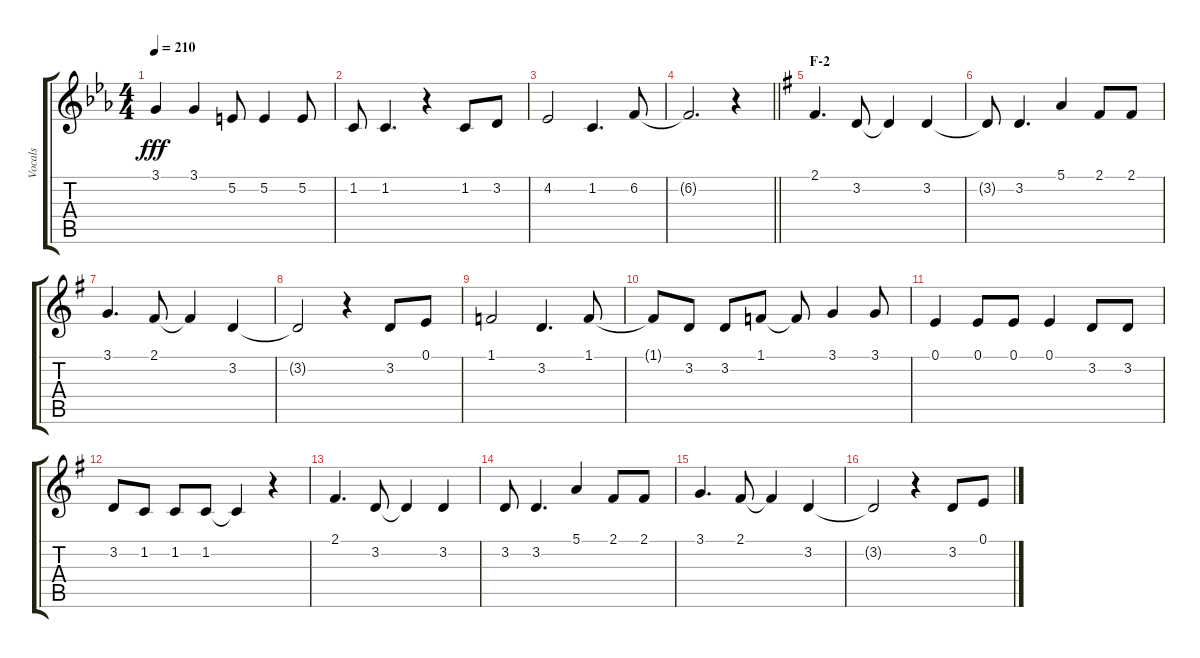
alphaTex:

\track ("Vocals" "Vocals") {instrument voiceoohs}
\staff {score tabs}
\tuning (E4 B3 G3 D3 A2 E2) {hide}
\ts (4 4)
\tempo 210
\clef g2
\ks eb
3.1.4{dy fff} 3.1.4 5.2.8 5.2.4 5.2.8 |
1.2.8 1.2.4{d} r.4 1.2.8 3.2.8 |
4.2.2 1.2.4{d} 6.2.8 |
\barLineRight lightlight
6.2{t}.2{d} r.4 |
\section ("" "F-2")
\ks g
2.1.4{d} 3.2.8 3.2{t}.4 3.2.4 |
3.2{t}.8 3.2.4{d} 5.1.4 2.1.8 2.1.8 |
3.1.4{d} 2.1.8 2.1{t}.4 3.2.4 |
3.2{t}.2 r.4 3.2.8 0.1.8 |
1.1.2 3.2.4{d} 1.1.8 |
1.1{t}.8 3.2.8 3.2.8 1.1.8 1.1{t}.8 3.1.4 3.1.8 |
0.1.4 0.1.8 0.1.8 0.1.4 3.2.8 3.2.8 |
3.2.8 1.2.8 1.2.8 1.2.8 1.2{t}.4 r.4 |
2.1.4{d} 3.2.8 3.2{t}.4 3.2.4 |
3.2.8 3.2.4{d} 5.1.4 2.1.8 2.1.8 |
3.1.4{d} 2.1.8 2.1{t}.4 3.2.4 |
3.2{t}.2 r.4 3.2.8 0.1.8
